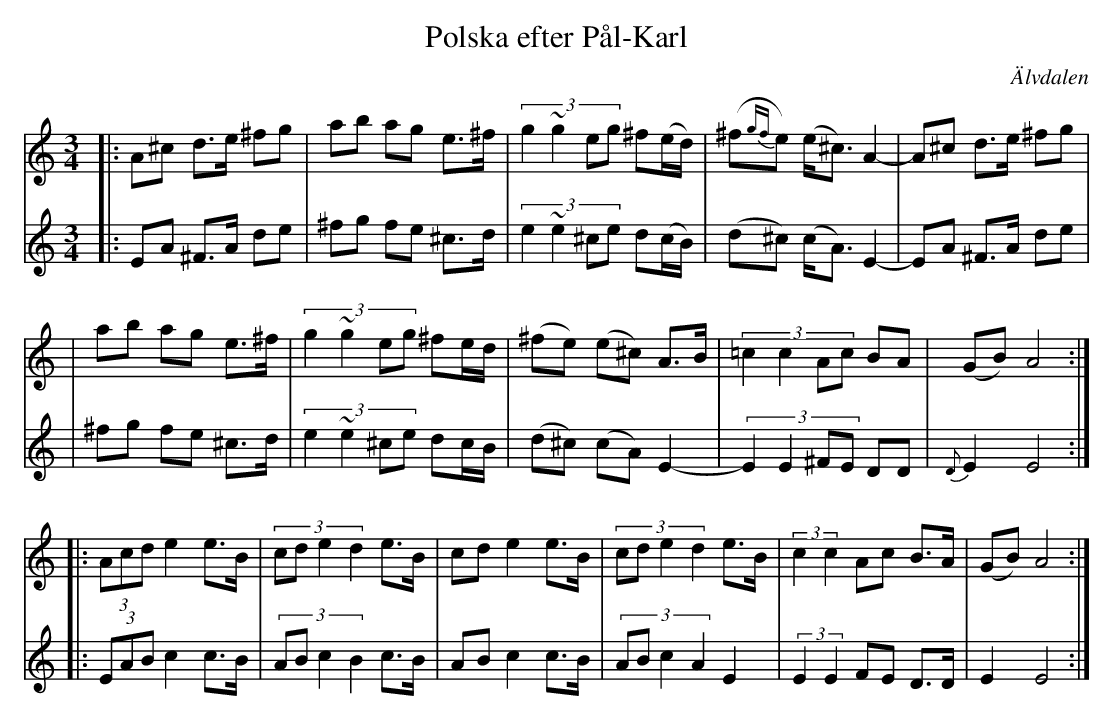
X:1
T: Polska efter P\aal-Karl
O: \"Alvdalen
M: 3/4
L: 1/8
K: Am
V: 1 brace=2
|: A^c d>e ^fg \
| ab ag e>^f \
| (3:2:4g2 ~g2 eg ^f(e/d/) \
| (^f{gf}e)  (e<^c) A2- \
| A^c d>e ^fg |
| ab ag e>^f \
| (3:2:4g2 ~g2 eg ^fe/d/ \
| (^fe) (e^c) A>B \
| (3:2:4=c2 c2 Ac BA \
| (GB) A4 :|
|: (3Acd e2 e>B \
| (3:2:4cd e2 d2 e>B \
| cd e2 e>B \
| (3:2:4cd e2 d2 e>B \
| (3:2:2c2 c2 Ac B>A \
| (GB) A4 :|
V: 2
|: EA ^F>A de \
| ^fg fe ^c>d \
| (3:2:4e2 ~e2 ^ce d(c/B/) \
| (d^c)  (c<A) E2- \
| EA ^F>A de |
| ^fg fe ^c>d \
| (3:2:4e2 ~e2 ^ce dc/B/ \
| (d^c) (cA) E2- \
| (3:2:4E2 E2 ^FE DD \
| {D}E2 E4 :|
|: (3EAB c2 c>B \
| (3:2:4AB c2 B2 c>B \
| AB c2 c>B \
| (3:2:4AB c2 A2 E2 \
| (3:2:2E2 E2 FE D>D \
| E2 E4 :|
